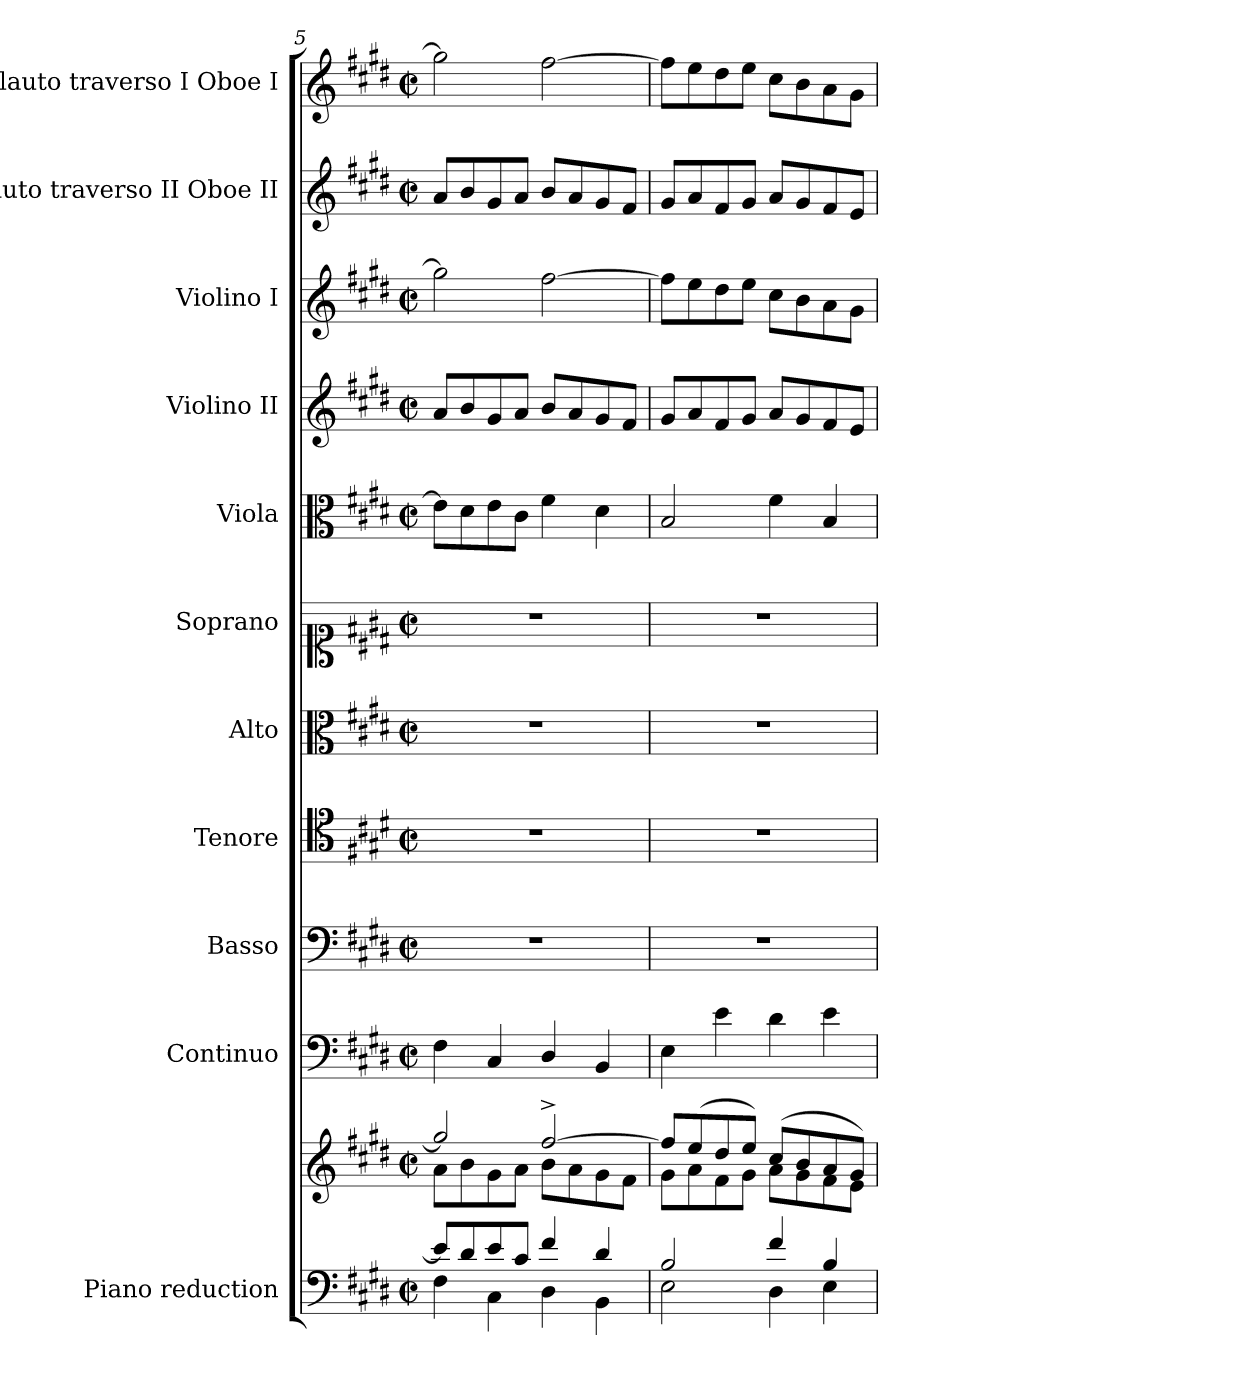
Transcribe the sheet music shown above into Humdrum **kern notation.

**kern	**kern	**kern	**kern	**kern	**kern	**kern	**kern	**kern	**kern	**kern	**kern
*part11	*part11	*part10	*part9	*part8	*part7	*part6	*part5	*part4	*part3	*part2	*part1
*staff12	*staff11	*staff10	*staff9	*staff8	*staff7	*staff6	*staff5	*staff4	*staff3	*staff2	*staff1
*I"Piano reduction	*	*I"Continuo	*I"Basso	*I"Tenore	*I"Alto	*I"Soprano	*I"Viola	*I"Violino II	*I"Violino I	*I"Flauto traverso II Oboe II	*I"Flauto traverso I Oboe I
*I'Pno	*	*	*	*	*	*	*	*	*	*I'Ob	*I'Ob
*clefF4	*clefG2	*clefF4	*clefF4	*clefC4	*clefC3	*clefC1	*clefC3	*clefG2	*clefG2	*clefG2	*clefG2
*k[f#c#g#d#]	*k[f#c#g#d#]	*k[f#c#g#d#]	*k[f#c#g#d#]	*k[f#c#g#d#]	*k[f#c#g#d#]	*k[f#c#g#d#]	*k[f#c#g#d#]	*k[f#c#g#d#]	*k[f#c#g#d#]	*k[f#c#g#d#]	*k[f#c#g#d#]
*M2/2	*M2/2	*M2/2	*M2/2	*M2/2	*M2/2	*M2/2	*M2/2	*M2/2	*M2/2	*M2/2	*M2/2
*met(c|)	*met(c|)	*met(c|)	*met(c|)	*met(c|)	*met(c|)	*met(c|)	*met(c|)	*met(c|)	*met(c|)	*met(c|)	*met(c|)
=5	=5	=5	=5	=5	=5	=5	=5	=5	=5	=5	=5
*^	*^	*	*	*	*	*	*	*	*	*	*
8e/L]	4F#\	2gg#/]	8a\L	4F#\	1r	1r	1r	1r	8e\L]	8a/L	2gg#\]	8a/L	2gg#\]
8d#/	.	.	8b\	.	.	.	.	.	8d#\	8b/	.	8b/	.
8e/	4C#\	.	8g#\	4C#/	.	.	.	.	8e\	8g#/	.	8g#/	.
8c#/J	.	.	8a\J	.	.	.	.	.	8c#\J	8a/J	.	8a/J	.
4f#/	4D#\	[2ff#^/	8b\L	4D#/	.	.	.	.	4f#\	8b/L	[2ff#\	8b/L	[2ff#\
.	.	.	8a\	.	.	.	.	.	.	8a/	.	8a/	.
4d#/	4BB\	.	8g#\	4BB/	.	.	.	.	4d#\	8g#/	.	8g#/	.
.	.	.	8f#\J	.	.	.	.	.	.	8f#/J	.	8f#/J	.
=6	=6	=6	=6	=6	=6	=6	=6	=6	=6	=6	=6	=6	=6
2B/	2E\	8ff#/L]	8g#\L	4E\	1r	1r	1r	1r	2B/	8g#/L	8ff#\L]	8g#/L	8ff#\L]
.	.	(8ee/	8a\	.	.	.	.	.	.	8a/	8ee\	8a/	8ee\
.	.	8dd#/	8f#\	4e\	.	.	.	.	.	8f#/	8dd#\	8f#/	8dd#\
.	.	8ee/J)	8g#\J	.	.	.	.	.	.	8g#/J	8ee\J	8g#/J	8ee\J
4f#/	4D#\	(8cc#/L	8a\L	4d#\	.	.	.	.	4f#\	8a/L	8cc#\L	8a/L	8cc#\L
.	.	8b/	8g#\	.	.	.	.	.	.	8g#/	8b\	8g#/	8b\
4B/	4E\	8a/	8f#\	4e\	.	.	.	.	4B/	8f#/	8a\	8f#/	8a\
.	.	8g#/J)	8e\J	.	.	.	.	.	.	8e/J	8g#\J	8e/J	8g#\J
*v	*v	*	*	*	*	*	*	*	*	*	*	*	*
*	*v	*v	*	*	*	*	*	*	*	*	*	*
=	=	=	=	=	=	=	=	=	=	=	=
*-	*-	*-	*-	*-	*-	*-	*-	*-	*-	*-	*-
